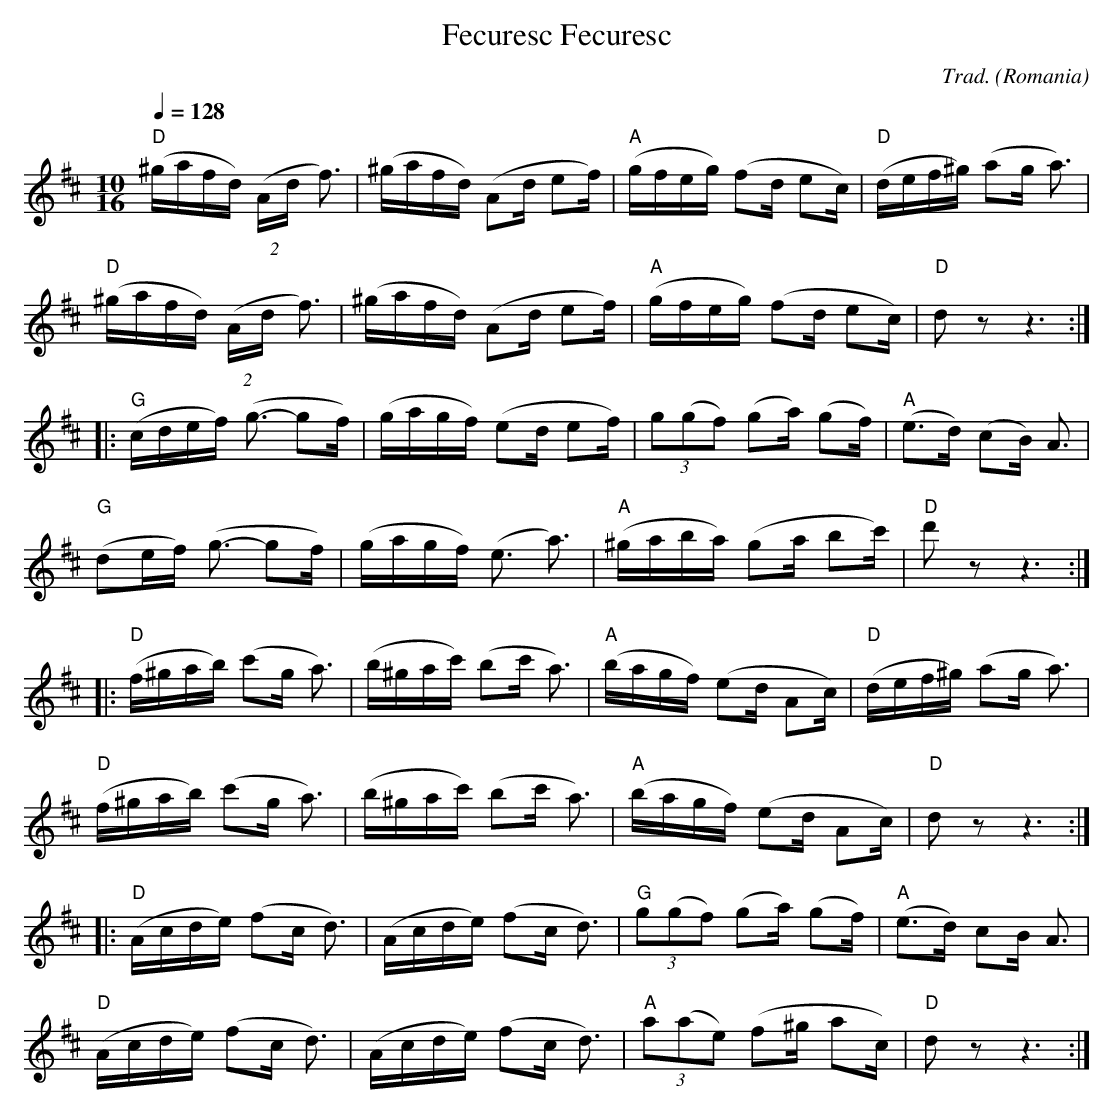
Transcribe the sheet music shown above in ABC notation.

X:1
T: Fecuresc Fecuresc
O: Romania
C: Trad.
M: 10/16
L: 1/16
Q: 4/16=128
K: D
 "D"(^gafd) ((2Ad f3) |(^gafd) (A2d e2f) |"A"(gfeg) (f2d e2c) |"D" (def^g) (a2g a3) |
 "D"(^gafd) ((2Ad f3) |(^gafd) (A2d e2f) |"A"(gfeg) (f2d e2c) |"D" d2z2 z6 :|
|:"G"(cdef) (g3- g2f) |(gagf) (e2d e2f) |(3g2(g2f2) (g2a) (g2f) |"A" (e3d) (c2B) A3 |
  "G"(d2ef) (g3- g2f) |(gagf) (e3 a3) |"A"(^gaba) (g2a b2c') |"D" d'2 z2 z6 :|
|:"D"(f^gab) (c'2g a3) |(b^gac') (b2c' a3) |"A"(bagf) (e2d A2c) |"D" (def^g) (a2g a3) |
  "D"(f^gab) (c'2g a3) |(b^gac') (b2c' a3) |"A"(bagf) (e2d A2c) |"D" d2z2 z6 :|
|:"D"(Acde) (f2c d3) |(Acde) (f2c d3) |"G"(3g2(g2f2) (g2a) (g2f) |"A"(e3d) c2B A3 |
  "D"(Acde) (f2c d3) |(Acde) (f2c d3) |"A"(3a2(a2e2) (f2^g a2c) |"D"d2 z2 z6 :|
